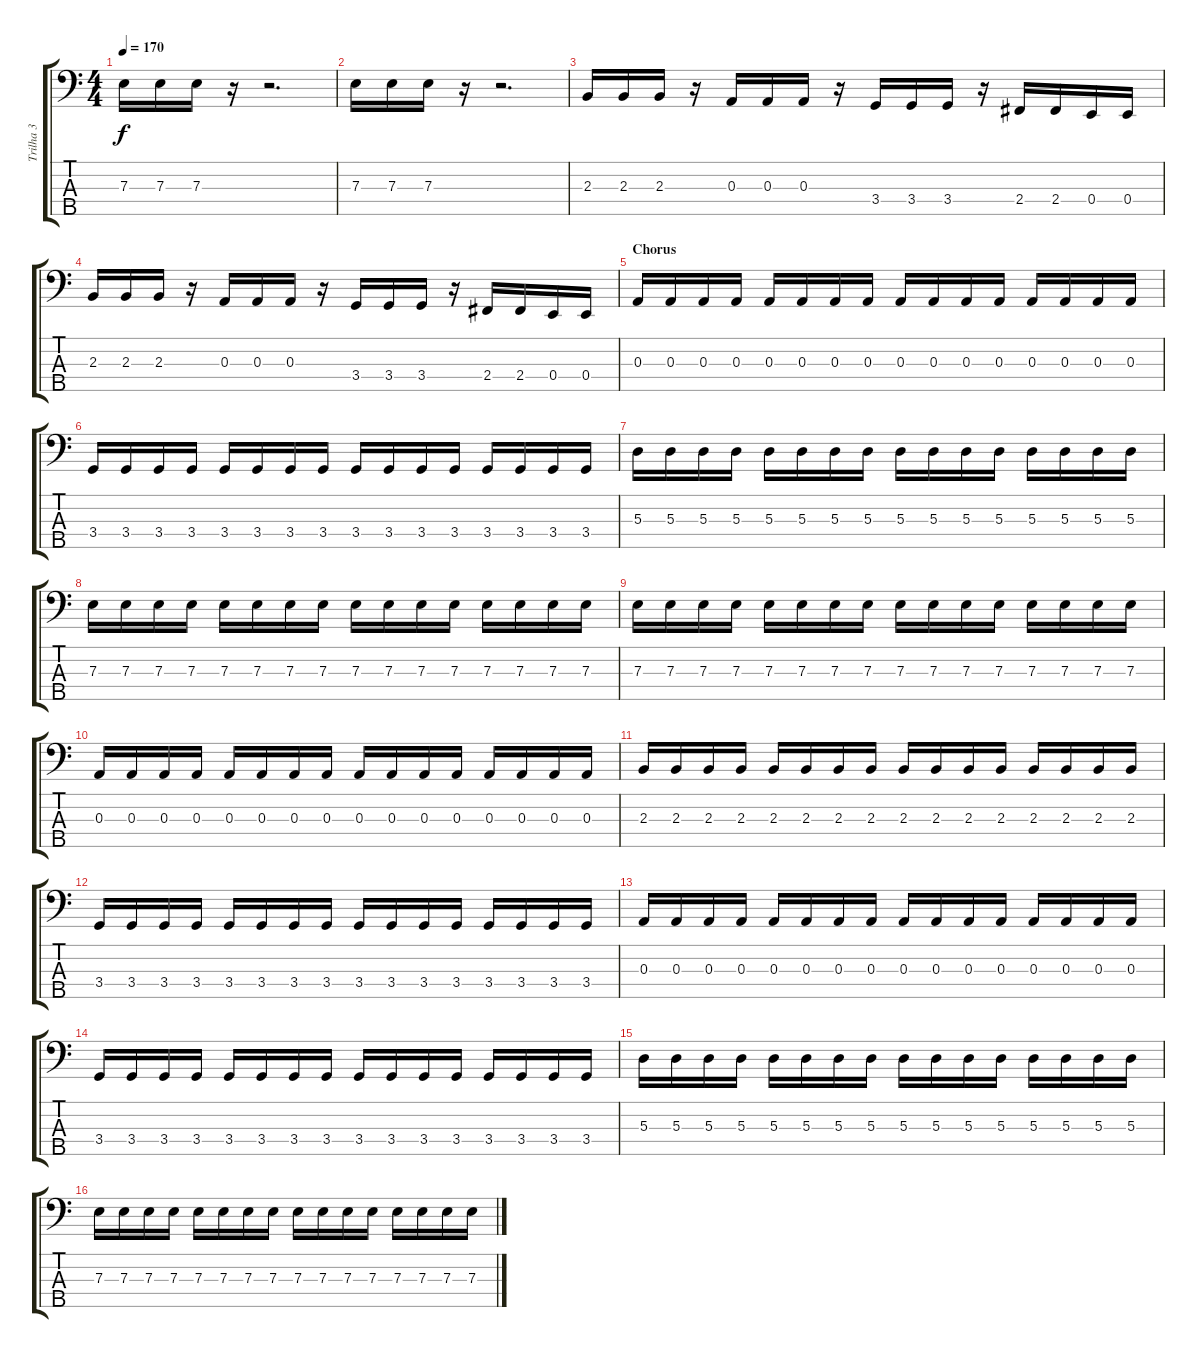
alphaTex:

\track ("Trilha 3" "Trilha 3") {instrument electricbassfinger}
\staff {score tabs}
\tuning (G2 D2 A1 E1 B0) {hide}
\ts (4 4)
\tempo 170
\clef f4
\ks c
7.3.16{dy f} 7.3.16 7.3.16 r.16 r.2{d} |
7.3.16 7.3.16 7.3.16 r.16 r.2{d} |
2.3.16 2.3.16 2.3.16 r.16 0.3.16 0.3.16 0.3.16 r.16 3.4.16 3.4.16 3.4.16 r.16 2.4.16 2.4.16 0.4.16 0.4.16 |
2.3.16 2.3.16 2.3.16 r.16 0.3.16 0.3.16 0.3.16 r.16 3.4.16 3.4.16 3.4.16 r.16 2.4.16 2.4.16 0.4.16 0.4.16 |
\section ("" "Chorus")
0.3.16 0.3.16 0.3.16 0.3.16 0.3.16 0.3.16 0.3.16 0.3.16 0.3.16 0.3.16 0.3.16 0.3.16 0.3.16 0.3.16 0.3.16 0.3.16 |
3.4.16 3.4.16 3.4.16 3.4.16 3.4.16 3.4.16 3.4.16 3.4.16 3.4.16 3.4.16 3.4.16 3.4.16 3.4.16 3.4.16 3.4.16 3.4.16 |
5.3.16 5.3.16 5.3.16 5.3.16 5.3.16 5.3.16 5.3.16 5.3.16 5.3.16 5.3.16 5.3.16 5.3.16 5.3.16 5.3.16 5.3.16 5.3.16 |
7.3.16 7.3.16 7.3.16 7.3.16 7.3.16 7.3.16 7.3.16 7.3.16 7.3.16 7.3.16 7.3.16 7.3.16 7.3.16 7.3.16 7.3.16 7.3.16 |
7.3.16 7.3.16 7.3.16 7.3.16 7.3.16 7.3.16 7.3.16 7.3.16 7.3.16 7.3.16 7.3.16 7.3.16 7.3.16 7.3.16 7.3.16 7.3.16 |
0.3.16 0.3.16 0.3.16 0.3.16 0.3.16 0.3.16 0.3.16 0.3.16 0.3.16 0.3.16 0.3.16 0.3.16 0.3.16 0.3.16 0.3.16 0.3.16 |
2.3.16 2.3.16 2.3.16 2.3.16 2.3.16 2.3.16 2.3.16 2.3.16 2.3.16 2.3.16 2.3.16 2.3.16 2.3.16 2.3.16 2.3.16 2.3.16 |
3.4.16 3.4.16 3.4.16 3.4.16 3.4.16 3.4.16 3.4.16 3.4.16 3.4.16 3.4.16 3.4.16 3.4.16 3.4.16 3.4.16 3.4.16 3.4.16 |
0.3.16 0.3.16 0.3.16 0.3.16 0.3.16 0.3.16 0.3.16 0.3.16 0.3.16 0.3.16 0.3.16 0.3.16 0.3.16 0.3.16 0.3.16 0.3.16 |
3.4.16 3.4.16 3.4.16 3.4.16 3.4.16 3.4.16 3.4.16 3.4.16 3.4.16 3.4.16 3.4.16 3.4.16 3.4.16 3.4.16 3.4.16 3.4.16 |
5.3.16 5.3.16 5.3.16 5.3.16 5.3.16 5.3.16 5.3.16 5.3.16 5.3.16 5.3.16 5.3.16 5.3.16 5.3.16 5.3.16 5.3.16 5.3.16 |
7.3.16 7.3.16 7.3.16 7.3.16 7.3.16 7.3.16 7.3.16 7.3.16 7.3.16 7.3.16 7.3.16 7.3.16 7.3.16 7.3.16 7.3.16 7.3.16
